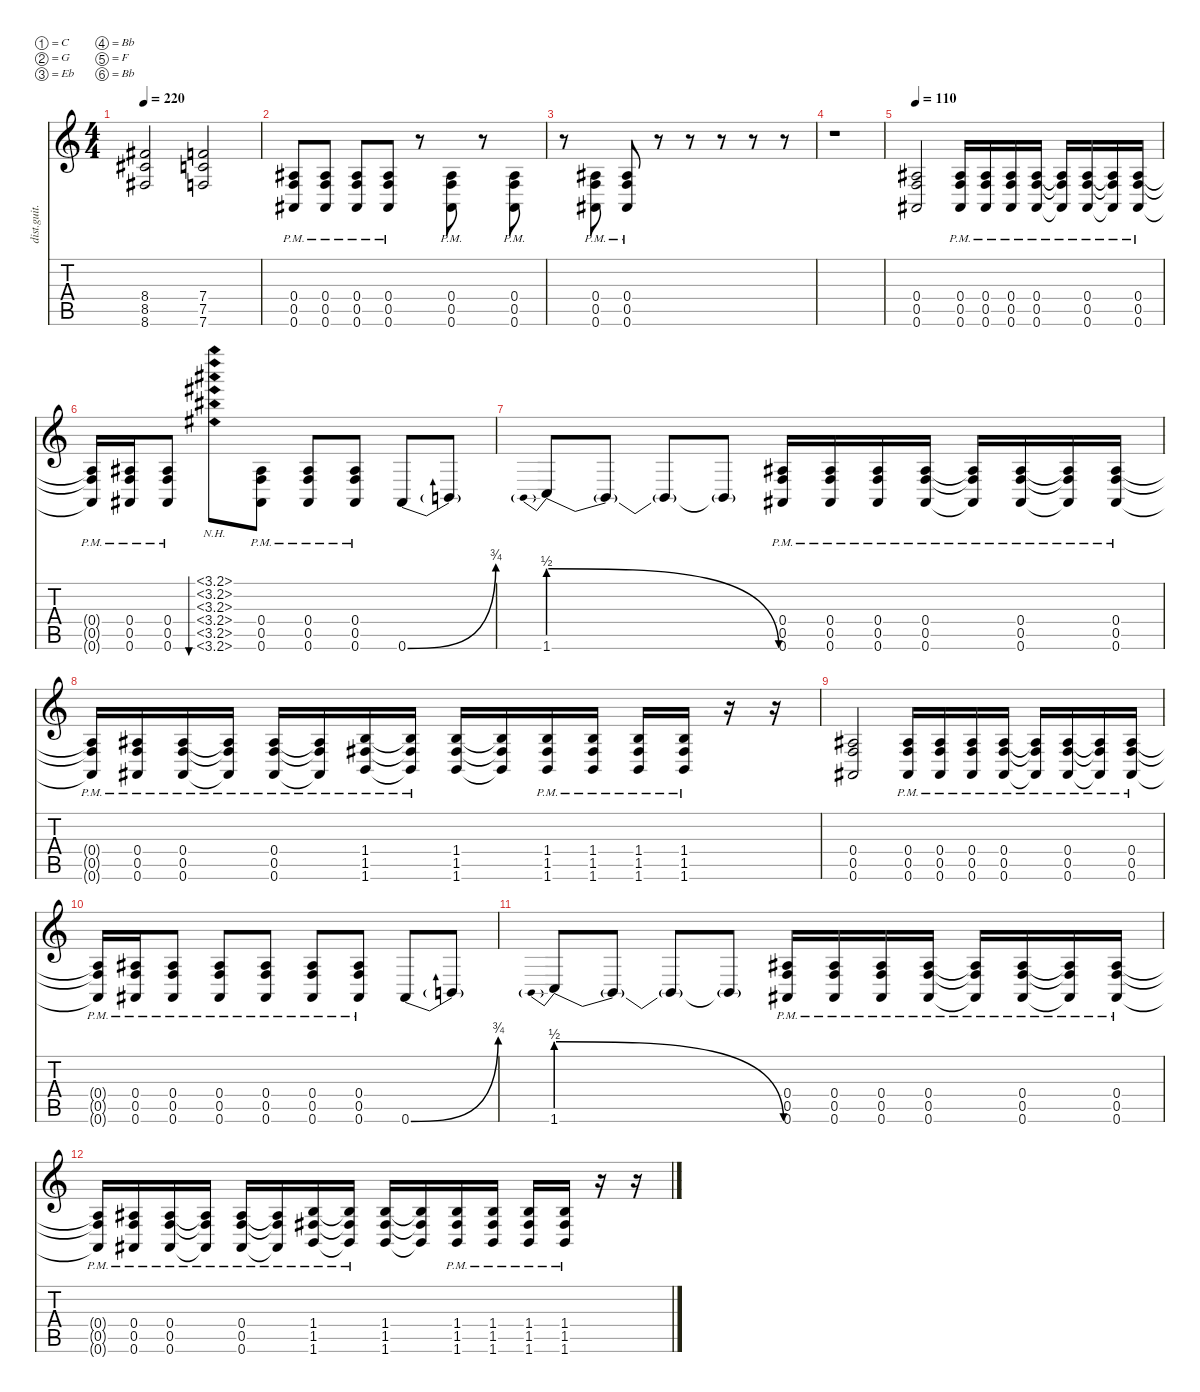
\defaultSystemsLayout 4
\hideDynamics
\bracketExtendMode nobrackets
\track ("riff R" "dist.guit.") {instrument distortionguitar}
\staff {score tabs}
\tuning (C4 G3 Eb3 Bb2 F2 Bb1)
\ts (4 4)
\tempo 220
\clef g2
\ks c
(8.6{acc #} 8.4{acc #} 8.5{acc #}).2{dy mf beam Up} (7.6 7.5 7.4).2{beam Up} |
(0.6{pm acc #} 0.5{pm} 0.4{pm acc #}).8{beam Up} (0.6{pm acc #} 0.4{pm acc #} 0.5{pm}).8{beam Up} (0.6{pm acc #} 0.5{pm} 0.4{pm acc #}).8{beam Up} (0.6{pm acc #} 0.4{pm acc #} 0.5{pm}).8{beam Up} r.8{beam Down} (0.6{pm acc #} 0.5{pm} 0.4{pm acc #}).8{beam Up} r.8{beam Down} (0.6{pm acc #} 0.4{pm acc #} 0.5{pm}).8{beam Up} |
r.8{beam Down} (0.6{pm acc #} 0.5{pm} 0.4{pm acc #}).8{beam Up} (0.6{pm acc #} 0.4{pm acc #} 0.5{pm}).8{beam Up} r.8{beam Down} r.8{beam Down} r.8{beam Down} r.8{beam Down} r.8{beam Down} |
r.1{beam Down} |
\tempo 110
(0.6{acc #} 0.5 0.4{acc #}).2{beam Up} (0.6{pm acc #} 0.4{pm acc #} 0.5{pm}).16{beam Up} (0.6{pm acc #} 0.5{pm} 0.4{pm acc #}).16{beam Up} (0.6{pm acc #} 0.4{pm acc #} 0.5{pm}).16{beam Up} (0.6{pm acc #} 0.5{pm} 0.4{pm acc #}).16{beam Up} (0.6{pm t acc #} 0.5{pm t} 0.4{pm t acc #}).16{beam Up} (0.6{pm acc #} 0.5{pm} 0.4{pm acc #}).16{beam Up} (0.6{pm t acc #} 0.5{pm t} 0.4{pm t acc #}).16{beam Up} (0.5{pm} 0.6{pm acc #} 0.4{pm acc #}).16{beam Up} |
(0.5{pm t} 0.6{pm t acc #} 0.4{pm t acc #}).16{beam Up} (0.4{pm acc #} 0.5{pm} 0.6{pm acc #}).16{beam Up} (0.6{pm acc #} 0.5{pm} 0.4{pm acc #}).8{beam Up} (3.1{nh acc #} 3.2{nh acc #} 3.3{nh acc #} 3.4{nh acc #} 3.5{nh acc #} 3.6{nh acc #}).8{bu 240 beam Down} (0.6{pm acc #} 0.5{pm} 0.4{pm acc #}).8{beam Down} (0.6{pm acc #} 0.4{pm acc #} 0.5{pm}).8{beam Up} (0.6{pm acc #} 0.5{pm} 0.4{pm acc #}).8{beam Up} 0.6{be (bend 0 0 27.599999999999998 3) acc #}.8{beam Up} 0.6{t}.8{beam Up} |
1.6{be (prebendrelease 0 2 24 0)}.8{beam Up} 1.6{t}.8{beam Up} 1.6{t}.8{beam Up} 1.6{t}.8{beam Up} (0.6{pm acc #} 0.4{pm acc #} 0.5{pm}).16{beam Up} (0.6{pm acc #} 0.5{pm} 0.4{pm acc #}).16{beam Up} (0.6{pm acc #} 0.4{pm acc #} 0.5{pm}).16{beam Up} (0.6{pm acc #} 0.5{pm} 0.4{pm acc #}).16{beam Up} (0.6{pm t acc #} 0.5{pm t} 0.4{pm t acc #}).16{beam Up} (0.6{pm acc #} 0.5{pm} 0.4{pm acc #}).16{beam Up} (0.6{pm t acc #} 0.5{pm t} 0.4{pm t acc #}).16{beam Up} (0.4{pm acc #} 0.5{pm} 0.6{pm acc #}).16{beam Up} |
(0.4{pm t acc #} 0.5{pm t} 0.6{pm t acc #}).16{beam Up} (0.6{pm acc #} 0.4{pm acc #} 0.5{pm}).16{beam Up} (0.6{pm acc #} 0.5{pm} 0.4{pm acc #}).16{beam Up} (0.6{pm t acc #} 0.5{pm t} 0.4{pm t acc #}).16{beam Up} (0.6{pm acc #} 0.4{pm acc #} 0.5{pm}).16{beam Up} (0.6{pm t acc #} 0.4{pm t acc #} 0.5{pm t}).16{beam Up} (1.6{pm} 1.5{pm acc #} 1.4{pm}).16{beam Up} (1.6{pm t} 1.5{pm t acc #} 1.4{pm t}).16{beam Up} (1.6 1.5{acc #} 1.4).16{beam Up} (1.6{t} 1.5{t acc #} 1.4{t}).16{beam Up} (1.6{pm} 1.4{pm} 1.5{pm acc #}).16{beam Up} (1.6{pm} 1.5{pm acc #} 1.4{pm}).16{beam Up} (1.6{pm} 1.4{pm} 1.5{pm acc #}).16{beam Up} (1.6{pm} 1.5{pm acc #} 1.4{pm}).16{beam Up} r.16{beam Down} r.16{beam Down} |
(0.6{acc #} 0.5 0.4{acc #}).2{beam Up} (0.6{pm acc #} 0.4{pm acc #} 0.5{pm}).16{beam Up} (0.6{pm acc #} 0.5{pm} 0.4{pm acc #}).16{beam Up} (0.6{pm acc #} 0.4{pm acc #} 0.5{pm}).16{beam Up} (0.6{pm acc #} 0.5{pm} 0.4{pm acc #}).16{beam Up} (0.6{pm t acc #} 0.5{pm t} 0.4{pm t acc #}).16{beam Up} (0.6{pm acc #} 0.5{pm} 0.4{pm acc #}).16{beam Up} (0.6{pm t acc #} 0.5{pm t} 0.4{pm t acc #}).16{beam Up} (0.5{pm} 0.6{pm acc #} 0.4{pm acc #}).16{beam Up} |
(0.5{pm t} 0.6{pm t acc #} 0.4{pm t acc #}).16{beam Up} (0.4{pm acc #} 0.5{pm} 0.6{pm acc #}).16{beam Up} (0.6{pm acc #} 0.5{pm} 0.4{pm acc #}).8{beam Up} (0.6{pm acc #} 0.5{pm} 0.4{pm acc #}).8{beam Up} (0.6{pm acc #} 0.5{pm} 0.4{pm acc #}).8{beam Up} (0.6{pm acc #} 0.4{pm acc #} 0.5{pm}).8{beam Up} (0.6{pm acc #} 0.5{pm} 0.4{pm acc #}).8{beam Up} 0.6{be (bend 0 0 27.599999999999998 3) acc #}.8{beam Up} 0.6{t}.8{beam Up} |
1.6{be (prebendrelease 0 2 24 0)}.8{beam Up} 1.6{t}.8{beam Up} 1.6{t}.8{beam Up} 1.6{t}.8{beam Up} (0.6{pm acc #} 0.4{pm acc #} 0.5{pm}).16{beam Up} (0.6{pm acc #} 0.5{pm} 0.4{pm acc #}).16{beam Up} (0.6{pm acc #} 0.4{pm acc #} 0.5{pm}).16{beam Up} (0.6{pm acc #} 0.5{pm} 0.4{pm acc #}).16{beam Up} (0.6{pm t acc #} 0.5{pm t} 0.4{pm t acc #}).16{beam Up} (0.6{pm acc #} 0.5{pm} 0.4{pm acc #}).16{beam Up} (0.6{pm t acc #} 0.5{pm t} 0.4{pm t acc #}).16{beam Up} (0.4{pm acc #} 0.5{pm} 0.6{pm acc #}).16{beam Up} |
(0.4{pm t acc #} 0.5{pm t} 0.6{pm t acc #}).16{beam Up} (0.6{pm acc #} 0.4{pm acc #} 0.5{pm}).16{beam Up} (0.6{pm acc #} 0.5{pm} 0.4{pm acc #}).16{beam Up} (0.6{pm t acc #} 0.5{pm t} 0.4{pm t acc #}).16{beam Up} (0.6{pm acc #} 0.4{pm acc #} 0.5{pm}).16{beam Up} (0.6{pm t acc #} 0.4{pm t acc #} 0.5{pm t}).16{beam Up} (1.6{pm} 1.5{pm acc #} 1.4{pm}).16{beam Up} (1.6{pm t} 1.5{pm t acc #} 1.4{pm t}).16{beam Up} (1.6 1.5{acc #} 1.4).16{beam Up} (1.6{t} 1.5{t acc #} 1.4{t}).16{beam Up} (1.6{pm} 1.4{pm} 1.5{pm acc #}).16{beam Up} (1.6{pm} 1.5{pm acc #} 1.4{pm}).16{beam Up} (1.6{pm} 1.4{pm} 1.5{pm acc #}).16{beam Up} (1.6{pm} 1.5{pm acc #} 1.4{pm}).16{beam Up} r.16{beam Down} r.16{beam Down}
